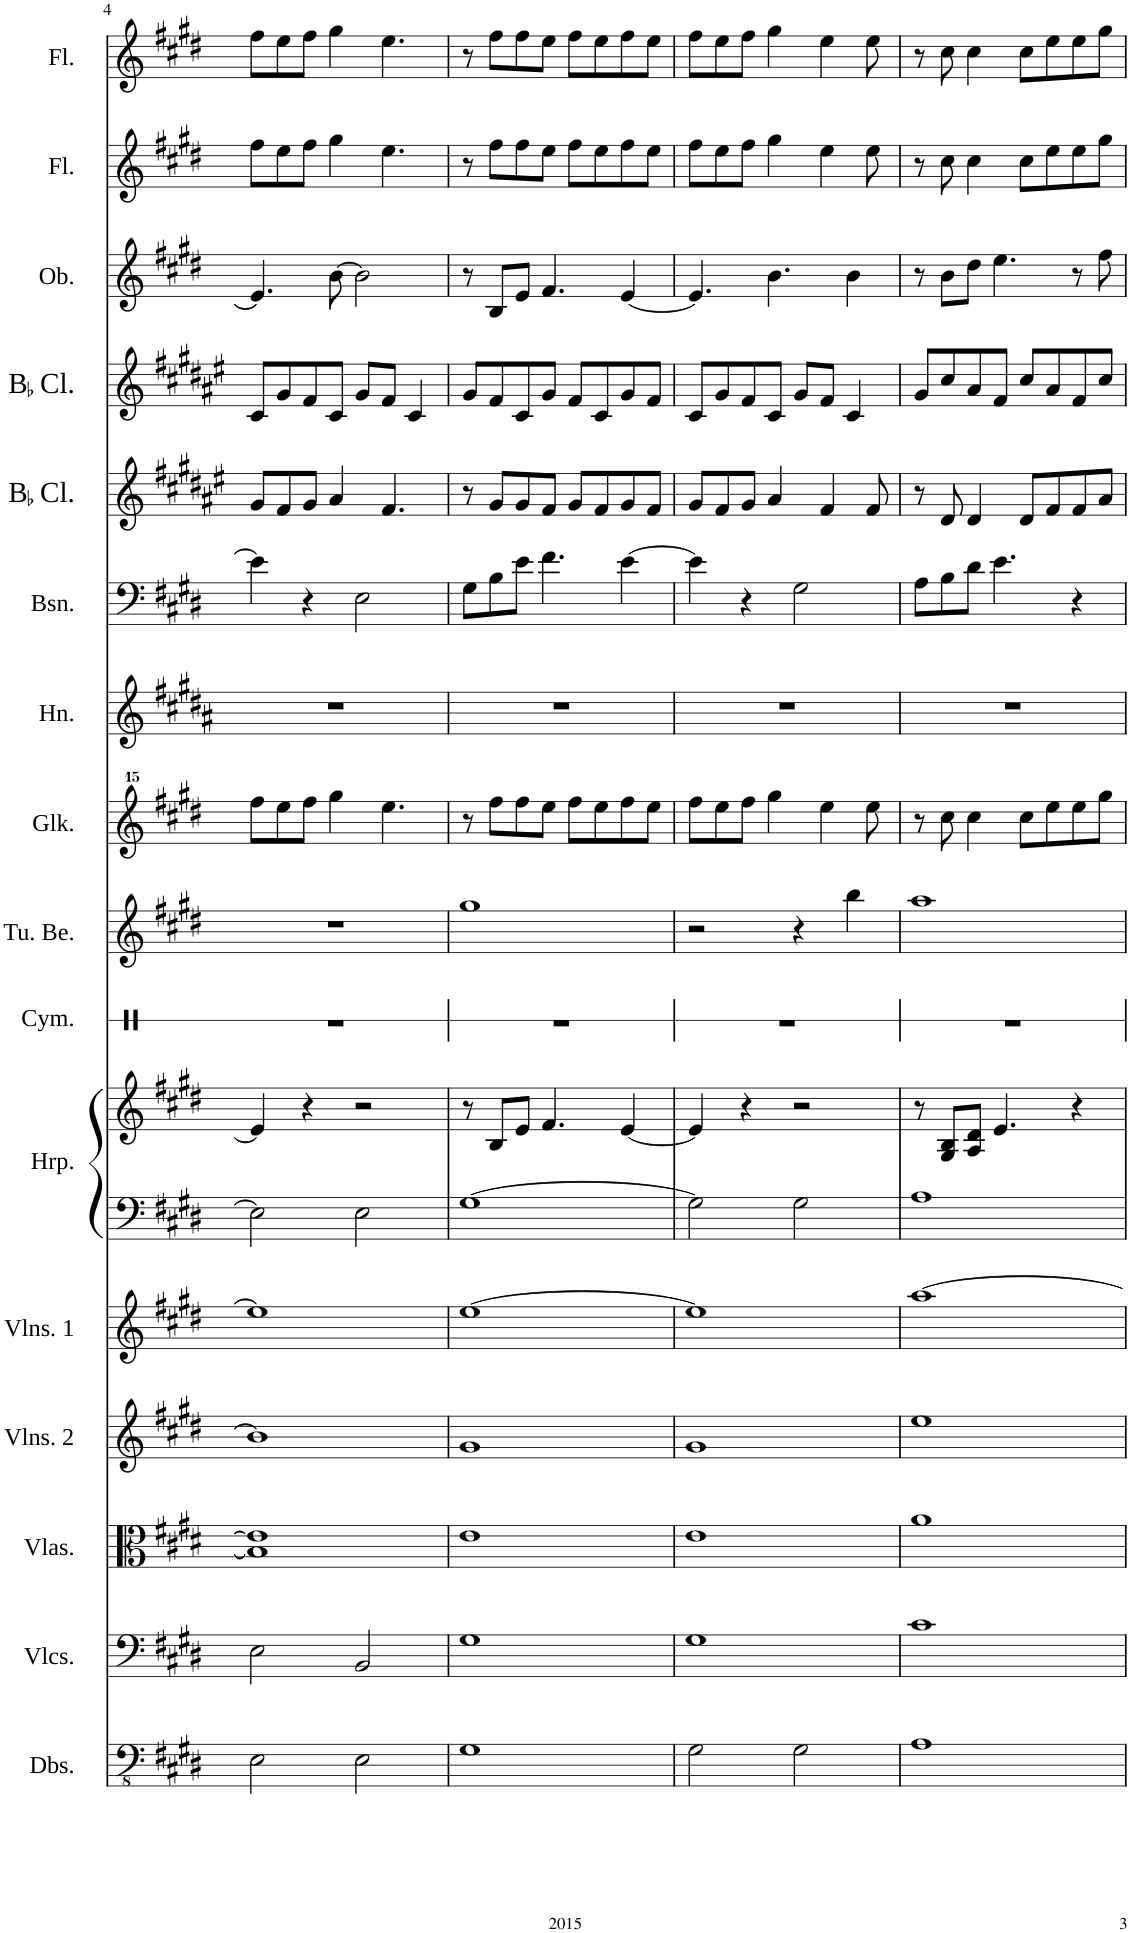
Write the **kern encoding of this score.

**kern	**kern	**kern	**kern	**kern	**kern	**kern	**kern	**kern	**kern	**kern	**kern	**kern	**kern	**kern	**kern	**kern
*part16	*part15	*part14	*part13	*part12	*part11	*part11	*part10	*part9	*part8	*part7	*part6	*part5	*part4	*part3	*part2	*part1
*staff17	*staff16	*staff15	*staff14	*staff13	*staff12	*staff11	*staff10	*staff9	*staff8	*staff7	*staff6	*staff5	*staff4	*staff3	*staff2	*staff1
*I"Double Basses	*I"Violoncellos	*I"Violas	*I"Violins 2	*I"Violins 1	*I"Harp	*	*I"Cymbal	*I"Tubular Bells	*I"Glockenspiel	*I"Horn	*I"Bassoon	*I"BaccidentalFlat Clarinet	*I"BaccidentalFlat Clarinet	*I"Oboe	*I"Flute	*I"Flute
*I'Dbs.	*I'Vlcs.	*I'Vlas.	*I'Vlns. 2	*I'Vlns. 1	*I'Hrp.	*	*I'Cym.	*I'Tu. Be.	*I'Glk.	*I'Hn.	*I'Bsn.	*I'BaccidentalFlat Cl.	*I'BaccidentalFlat Cl.	*I'Ob.	*I'Fl.	*I'Fl.
!!LO:PB:g=z
*clefFv4	*clefF4	*clefC3	*clefG2	*clefG2	*clefF4	*clefG2	*clefX	*clefG2	*clefG^^2	*clefG2	*clefF4	*clefG2	*clefG2	*clefG2	*clefG2	*clefG2
*	*	*	*	*	*	*	*	*	*	*Trd4c7	*	*Trd1c2	*Trd1c2	*	*	*
*k[f#c#g#d#]	*k[f#c#g#d#]	*k[f#c#g#d#]	*k[f#c#g#d#]	*k[f#c#g#d#]	*k[f#c#g#d#]	*k[f#c#g#d#]	*k[]	*k[f#c#g#d#]	*k[f#c#g#d#]	*k[f#c#g#d#a#]	*k[f#c#g#d#]	*k[f#c#g#d#a#e#]	*k[f#c#g#d#a#e#]	*k[f#c#g#d#]	*k[f#c#g#d#]	*k[f#c#g#d#]
*M4/4	*M4/4	*M4/4	*M4/4	*M4/4	*M4/4	*M4/4	*M4/4	*M4/4	*M4/4	*M4/4	*M4/4	*M4/4	*M4/4	*M4/4	*M4/4	*M4/4
=4	=4	=4	=4	=4	=4	=4	=4	=4	=4	=4	=4	=4	=4	=4	=4	=4
2EE\	2E\	1B] 1e]	1b]	1ee]	2E\]	4e/]	1r	1r	8ffff#\L	1r	4e\]	8g#/L	8c#/L	4.e/]	8ff#\L	8ff#\L
.	.	.	.	.	.	.	.	.	8eeee\	.	.	8f#/	8g#/	.	8ee\	8ee\
.	.	.	.	.	.	4r	.	.	8ffff#\J	.	4r	8g#/J	8f#/	.	8ff#\J	8ff#\J
.	.	.	.	.	.	.	.	.	4gggg#\	.	.	4a#/	8c#/J	[8b\	4gg#\	4gg#\
2EE\	2BB/	.	.	.	2E\	2r	.	.	.	.	2E\	.	8g#/L	2b\]	.	.
.	.	.	.	.	.	.	.	.	4.eeee\	.	.	4.f#/	8f#/J	.	4.ee\	4.ee\
.	.	.	.	.	.	.	.	.	.	.	.	.	4c#/	.	.	.
=5	=5	=5	=5	=5	=5	=5	=5	=5	=5	=5	=5	=5	=5	=5	=5	=5
1GG#	1G#	1e	1g#	[1ee	[1G#	8r	1r	1gg#	8r	1r	8G#\L	8r	8g#/L	8r	8r	8r
.	.	.	.	.	.	8B/L	.	.	8ffff#\L	.	8B\	8g#/L	8f#/	8B/L	8ff#\L	8ff#\L
.	.	.	.	.	.	8e/J	.	.	8ffff#\	.	8e\J	8g#/	8c#/	8e/J	8ff#\	8ff#\
.	.	.	.	.	.	4.f#/	.	.	8eeee\J	.	4.f#\	8f#/J	8g#/J	4.f#/	8ee\J	8ee\J
.	.	.	.	.	.	.	.	.	8ffff#\L	.	.	8g#/L	8f#/L	.	8ff#\L	8ff#\L
.	.	.	.	.	.	.	.	.	8eeee\	.	.	8f#/	8c#/	.	8ee\	8ee\
.	.	.	.	.	.	[4e/	.	.	8ffff#\	.	[4e\	8g#/	8g#/	[4e/	8ff#\	8ff#\
.	.	.	.	.	.	.	.	.	8eeee\J	.	.	8f#/J	8f#/J	.	8ee\J	8ee\J
=6	=6	=6	=6	=6	=6	=6	=6	=6	=6	=6	=6	=6	=6	=6	=6	=6
2GG#\	1G#	1e	1g#	1ee]	2G#\]	4e/]	1r	2r	8ffff#\L	1r	4e\]	8g#/L	8c#/L	4.e/]	8ff#\L	8ff#\L
.	.	.	.	.	.	.	.	.	8eeee\	.	.	8f#/	8g#/	.	8ee\	8ee\
.	.	.	.	.	.	4r	.	.	8ffff#\J	.	4r	8g#/J	8f#/	.	8ff#\J	8ff#\J
.	.	.	.	.	.	.	.	.	4gggg#\	.	.	4a#/	8c#/J	4.b\	4gg#\	4gg#\
2GG#\	.	.	.	.	2G#\	2r	.	4r	.	.	2G#\	.	8g#/L	.	.	.
.	.	.	.	.	.	.	.	.	4eeee\	.	.	4f#/	8f#/J	.	4ee\	4ee\
.	.	.	.	.	.	.	.	4bb\	.	.	.	.	4c#/	4b\	.	.
.	.	.	.	.	.	.	.	.	8eeee\	.	.	8f#/	.	.	8ee\	8ee\
=7	=7	=7	=7	=7	=7	=7	=7	=7	=7	=7	=7	=7	=7	=7	=7	=7
1AA	1c#	1a	1ee	[1aa	1A	8r	1r	1aa	8r	1r	8A\L	8r	8g#/L	8r	8r	8r
.	.	.	.	.	.	8G#/ 8B/L	.	.	8cccc#\	.	8B\	8d#/	8cc#/	8b\L	8cc#\	8cc#\
.	.	.	.	.	.	8A/ 8d#/J	.	.	4cccc#\	.	8d#\J	4d#/	8a#/	8dd#\J	4cc#\	4cc#\
.	.	.	.	.	.	4.e/	.	.	.	.	4.e\	.	8f#/J	4.ee\	.	.
.	.	.	.	.	.	.	.	.	8cccc#\L	.	.	8d#/L	8cc#/L	.	8cc#\L	8cc#\L
.	.	.	.	.	.	.	.	.	8eeee\	.	.	8f#/	8a#/	.	8ee\	8ee\
.	.	.	.	.	.	4r	.	.	8eeee\	.	4r	8f#/	8f#/	8r	8ee\	8ee\
.	.	.	.	.	.	.	.	.	8gggg#\J	.	.	8a#/J	8cc#/J	8ff#\	8gg#\J	8gg#\J
=	=	=	=	=	=	=	=	=	=	=	=	=	=	=	=	=
*-	*-	*-	*-	*-	*-	*-	*-	*-	*-	*-	*-	*-	*-	*-	*-	*-
